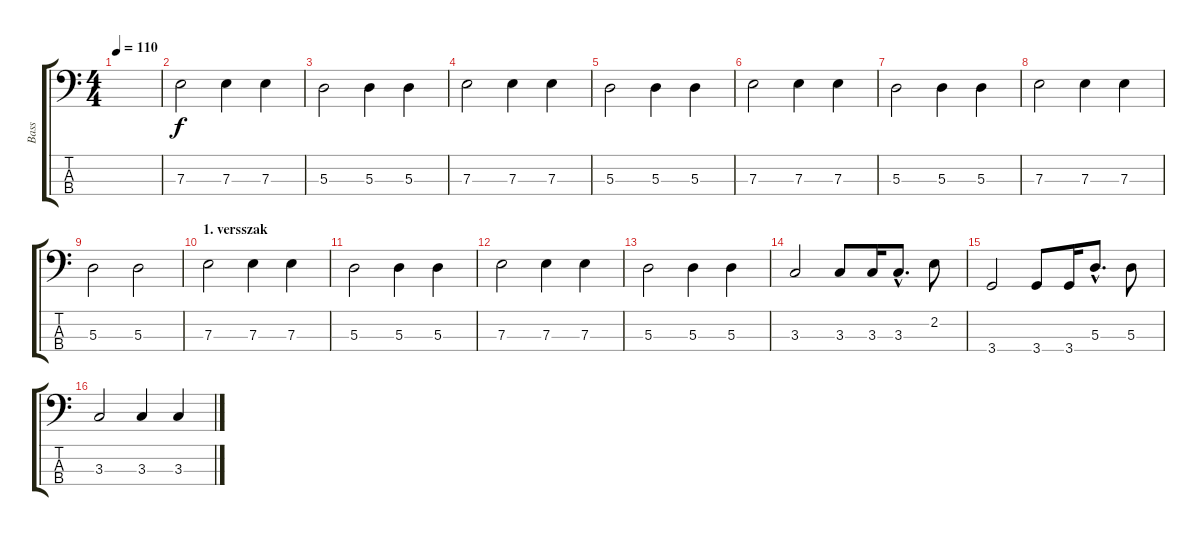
\track ("Bass" "Bass") {instrument electricbasspick}
\staff {score tabs}
\tuning (G2 D2 A1 E1) {hide}
\ts (4 4)
\tempo 110
\clef f4
\ks c
|
7.3.2 7.3.4 7.3.4 |
5.3.2 5.3.4 5.3.4 |
7.3.2 7.3.4 7.3.4 |
5.3.2 5.3.4 5.3.4 |
7.3.2 7.3.4 7.3.4 |
5.3.2 5.3.4 5.3.4 |
7.3.2 7.3.4 7.3.4 |
5.3.2 5.3.2 |
\section ("" "1. versszak")
7.3.2 7.3.4 7.3.4 |
5.3.2 5.3.4 5.3.4 |
7.3.2 7.3.4 7.3.4 |
5.3.2 5.3.4 5.3.4 |
3.3.2 3.3.8 3.3.16 3.3{hac}.8{d} 2.2.8 |
3.4.2 3.4.8 3.4.16 5.3{hac}.8{d} 5.3.8 |
3.3.2 3.3.4 3.3.4
